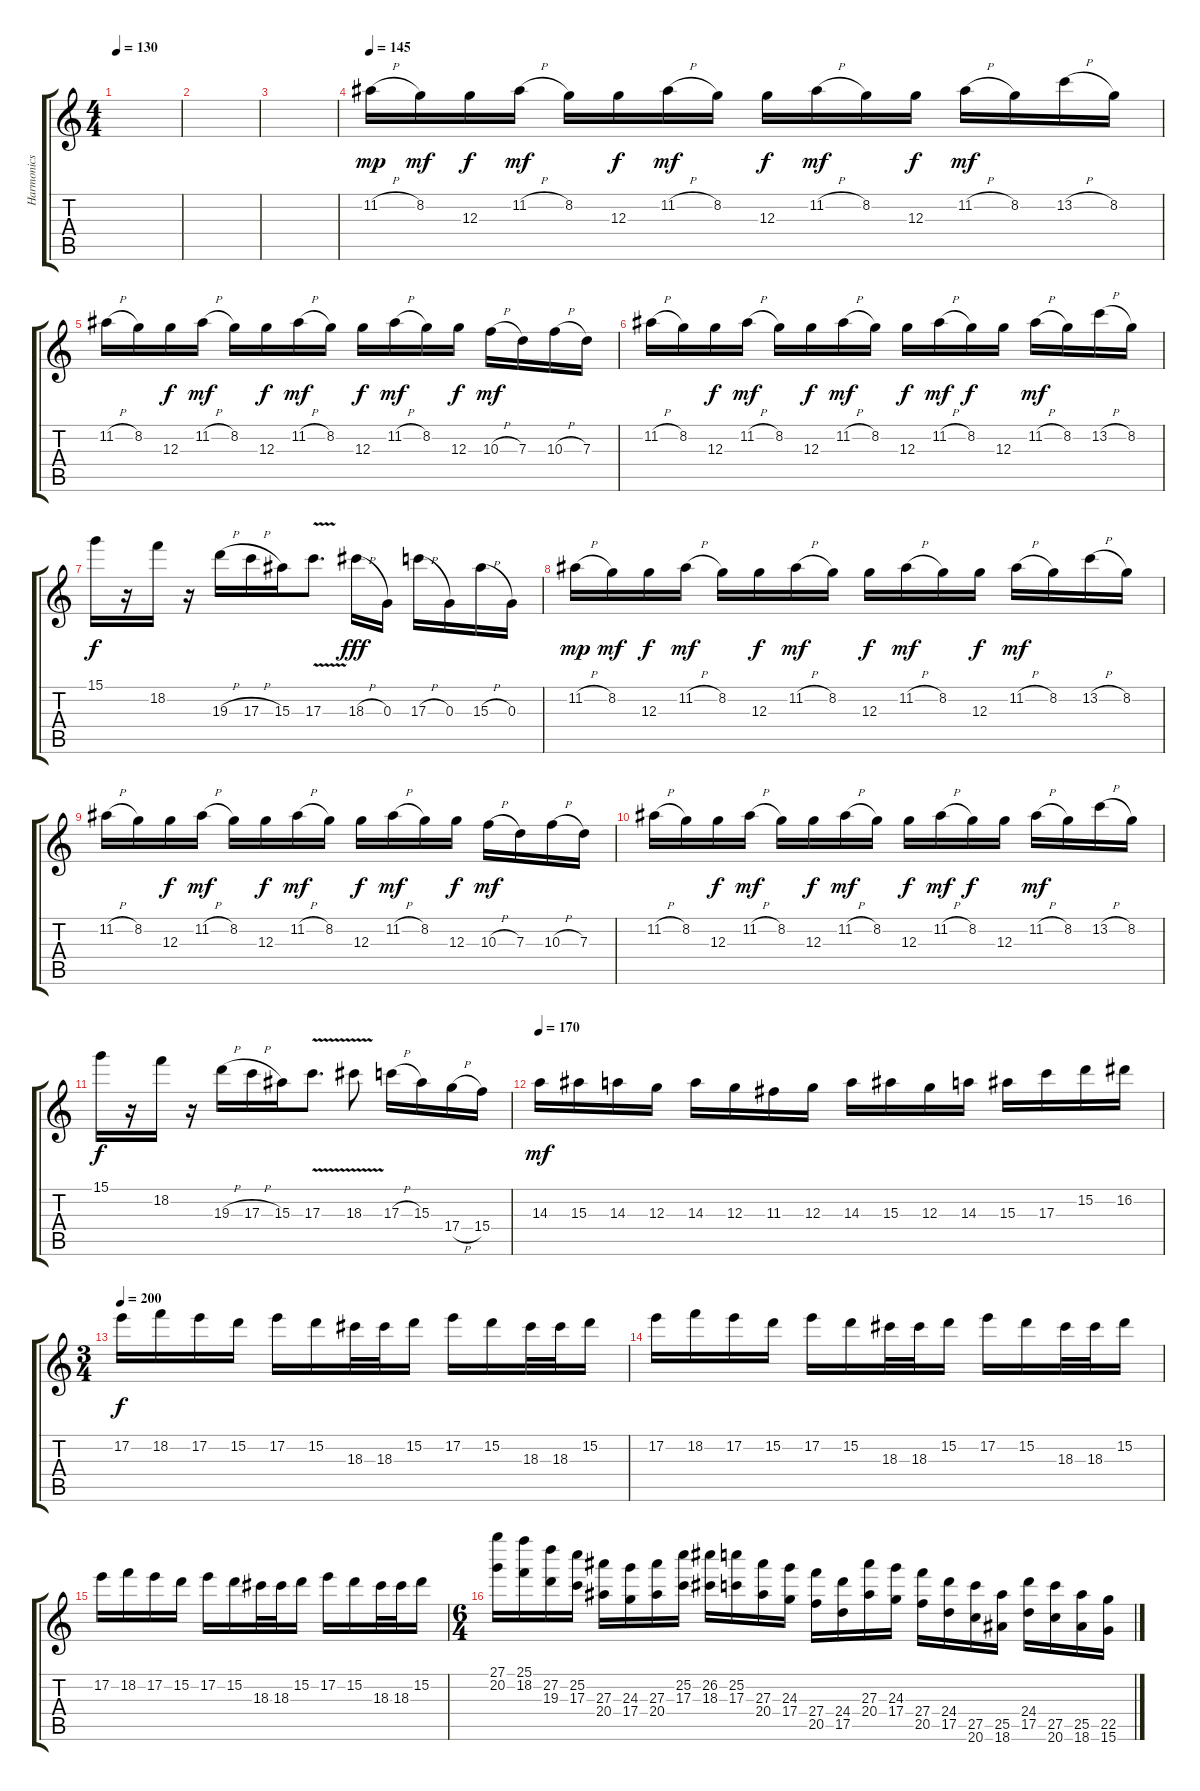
\track ("Harmonics" "Harmonics") {instrument distortionguitar}
\staff {score tabs}
\tuning (E4 B3 G3 D3 A2 E2) {hide}
\ts (4 4)
\tempo 130
\clef g2
\ks c
|
|
|
\tempo 145
11.2{h}.16{dy mp volume 16 balance 13 instrument distortionguitar} 8.2.16{dy mf} 12.3.16{dy f} 11.2{h}.16{dy mf} 8.2.16 12.3.16{dy f} 11.2{h}.16{dy mf} 8.2.16 12.3.16{dy f} 11.2{h}.16{dy mf} 8.2.16 12.3.16{dy f} 11.2{h}.16{dy mf} 8.2.16 13.2{h}.16 8.2.16 |
11.2{h}.16 8.2.16 12.3.16{dy f} 11.2{h}.16{dy mf} 8.2.16 12.3.16{dy f} 11.2{h}.16{dy mf} 8.2.16 12.3.16{dy f} 11.2{h}.16{dy mf} 8.2.16 12.3.16{dy f} 10.3{h}.16{dy mf} 7.3.16 10.3{h}.16 7.3.16 |
11.2{h}.16 8.2.16 12.3.16{dy f} 11.2{h}.16{dy mf} 8.2.16 12.3.16{dy f} 11.2{h}.16{dy mf} 8.2.16 12.3.16{dy f} 11.2{h}.16{dy mf} 8.2.16{dy f} 12.3.16 11.2{h}.16{dy mf} 8.2.16 13.2{h}.16 8.2.16 |
15.1.16{dy f instrument distortionguitar} r.16 18.2.16 r.16 19.3{h}.16 17.3{h}.16 15.3.16 17.3{v}.8{d} 18.3{h}.16{dy fff} 0.3.16 17.3{h}.16 0.3.16 15.3{h}.16 0.3.16 |
11.2{h}.16{dy mp volume 16 balance 16 instrument distortionguitar} 8.2.16{dy mf} 12.3.16{dy f} 11.2{h}.16{dy mf} 8.2.16 12.3.16{dy f} 11.2{h}.16{dy mf} 8.2.16 12.3.16{dy f} 11.2{h}.16{dy mf} 8.2.16 12.3.16{dy f} 11.2{h}.16{dy mf} 8.2.16 13.2{h}.16 8.2.16 |
11.2{h}.16 8.2.16 12.3.16{dy f} 11.2{h}.16{dy mf} 8.2.16 12.3.16{dy f} 11.2{h}.16{dy mf} 8.2.16 12.3.16{dy f} 11.2{h}.16{dy mf} 8.2.16 12.3.16{dy f} 10.3{h}.16{dy mf} 7.3.16 10.3{h}.16 7.3.16 |
11.2{h}.16 8.2.16 12.3.16{dy f} 11.2{h}.16{dy mf} 8.2.16 12.3.16{dy f} 11.2{h}.16{dy mf} 8.2.16 12.3.16{dy f} 11.2{h}.16{dy mf} 8.2.16{dy f} 12.3.16 11.2{h}.16{dy mf} 8.2.16 13.2{h}.16 8.2.16 |
15.1.16{dy f instrument distortionguitar} r.16 18.2.16 r.16 19.3{h}.16 17.3{h}.16 15.3.16 17.3{v}.8{d} 18.3{v}.8 17.3{h}.16 15.3.16 17.4{h}.16 15.4.16 |
\tempo 170
14.3.16{dy mf volume 3 balance 8 instrument kalimba} 15.3.16 14.3.16 12.3.16 14.3.16 12.3.16 11.3.16 12.3.16 14.3.16 15.3.16 12.3.16 14.3.16 15.3.16 17.3.16 15.2.16 16.2.16 |
\ts (3 4)
\tempo 200
17.2.16{dy f} 18.2.16 17.2.16 15.2.16 17.2.16 15.2.16 18.3.32 18.3.32 15.2.16 17.2.16 15.2.16 18.3.32 18.3.32 15.2.16 |
17.2.16 18.2.16 17.2.16 15.2.16 17.2.16 15.2.16 18.3.32 18.3.32 15.2.16 17.2.16 15.2.16 18.3.32 18.3.32 15.2.16 |
17.2.16 18.2.16 17.2.16 15.2.16 17.2.16 15.2.16 18.3.32 18.3.32 15.2.16 17.2.16 15.2.16 18.3.32 18.3.32 15.2.16 |
\ts (6 4)
(27.1 20.2).16 (25.1 18.2).16 (27.2 19.3).16 (25.2 17.3).16 (27.3 20.4).16 (24.3 17.4).16 (27.3 20.4).16 (25.2 17.3).16 (26.2 18.3).16 (25.2 17.3).16 (27.3 20.4).16 (24.3 17.4).16 (27.4 20.5).16 (24.4 17.5).16 (27.3 20.4).16 (24.3 17.4).16 (27.4 20.5).16 (24.4 17.5).16 (27.5 20.6).16 (25.5 18.6).16 (24.4 17.5).16 (27.5 20.6).16 (25.5 18.6).16 (22.5 15.6).16
